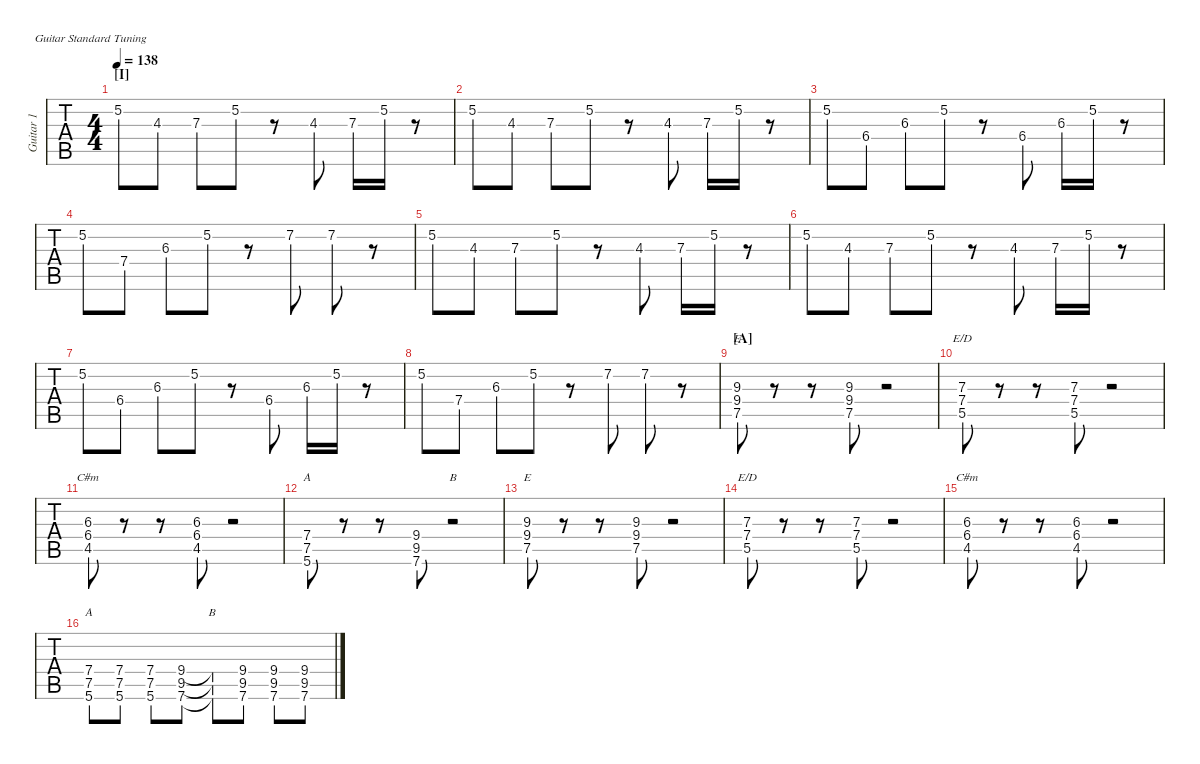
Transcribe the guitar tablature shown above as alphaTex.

\defaultSystemsLayout 4
\hideDynamics
\bracketExtendMode nobrackets
\track ("Guitar 1" "Guitar 1") {defaultSystemsLayout 4 instrument distortionguitar}
\staff {tabs}
\tuning (E4 B3 G3 D3 A2 E2)
\chord ("B" x x x x x x)
\chord ("C#m" x x 6 6 4 x) {firstfret 4 showdiagram false showfingering false}
\chord ("B" x x x 9 9 7) {firstfret 7 showdiagram false showfingering false}
\chord ("E" x x 9 9 7 x) {firstfret 7 showdiagram false showfingering false}
\chord ("E/D" x x 7 7 5 x) {firstfret 5 showdiagram false showfingering false}
\chord ("A" x x x 7 7 5) {firstfret 5 showdiagram false showfingering false}
\ts (4 4)
\section ("I" "")
\tempo 138
\clef g2
\ks c
5.2.8{dy mf} 4.3.8 7.3.8 5.2.8 r.8 4.3.8 7.3.16 5.2.16 r.8 |
5.2.8 4.3.8 7.3.8 5.2.8 r.8 4.3.8 7.3.16 5.2.16 r.8 |
5.2.8 6.4{acc #}.8 6.3{acc #}.8 5.2.8 r.8 6.4{acc #}.8 6.3{acc #}.16 5.2.16 r.8 |
5.2.8 7.4.8 6.3{acc #}.8 5.2.8 r.8 7.2{st acc #}.8 7.2{st acc #}.8 r.8 |
5.2.8 4.3.8 7.3.8 5.2.8 r.8 4.3.8 7.3.16 5.2.16 r.8 |
5.2.8 4.3.8 7.3.8 5.2.8 r.8 4.3.8 7.3.16 5.2.16 r.8 |
5.2.8 6.4{acc #}.8 6.3{acc #}.8 5.2.8 r.8 6.4{acc #}.8 6.3{acc #}.16 5.2.16 r.8 |
5.2.8 7.4.8 6.3{acc #}.8 5.2.8 r.8 7.2{st acc #}.8 7.2{st acc #}.8 r.8 |
\section ("A" "")
(9.3 9.4 7.5).8{ch "E"} r.8 r.8 (9.3 9.4 7.5).8 r.2 |
(7.3 7.4 5.5).8{ch "E/D"} r.8 r.8 (7.3 7.4 5.5).8 r.2 |
(6.3{acc #} 6.4{acc #} 4.5{acc #}).8{ch "C#m"} r.8 r.8 (6.3{acc #} 6.4{acc #} 4.5{acc #}).8 r.2 |
(7.4 7.5 5.6).8{ch "A"} r.8 r.8 (9.4 9.5{acc #} 7.6).8 r.2{ch "B"} |
(9.3 9.4 7.5).8{ch "E"} r.8 r.8 (9.3 9.4 7.5).8 r.2 |
(7.3 7.4 5.5).8{ch "E/D"} r.8 r.8 (7.3 7.4 5.5).8 r.2 |
(6.3{acc #} 6.4{acc #} 4.5{acc #}).8{ch "C#m"} r.8 r.8 (6.3{acc #} 6.4{acc #} 4.5{acc #}).8 r.2 |
(7.4 7.5 5.6).8{ch "A"} (5.6 7.5 7.4).8 (7.4 7.5 5.6).8 (7.6 9.5{acc #} 9.4).8 (9.4{t} 9.5{t acc #} 7.6{t}).8{ch "B"} (9.4 9.5{acc #} 7.6).8 (9.4 9.5{acc #} 7.6).8 (9.4 9.5{acc #} 7.6).8
